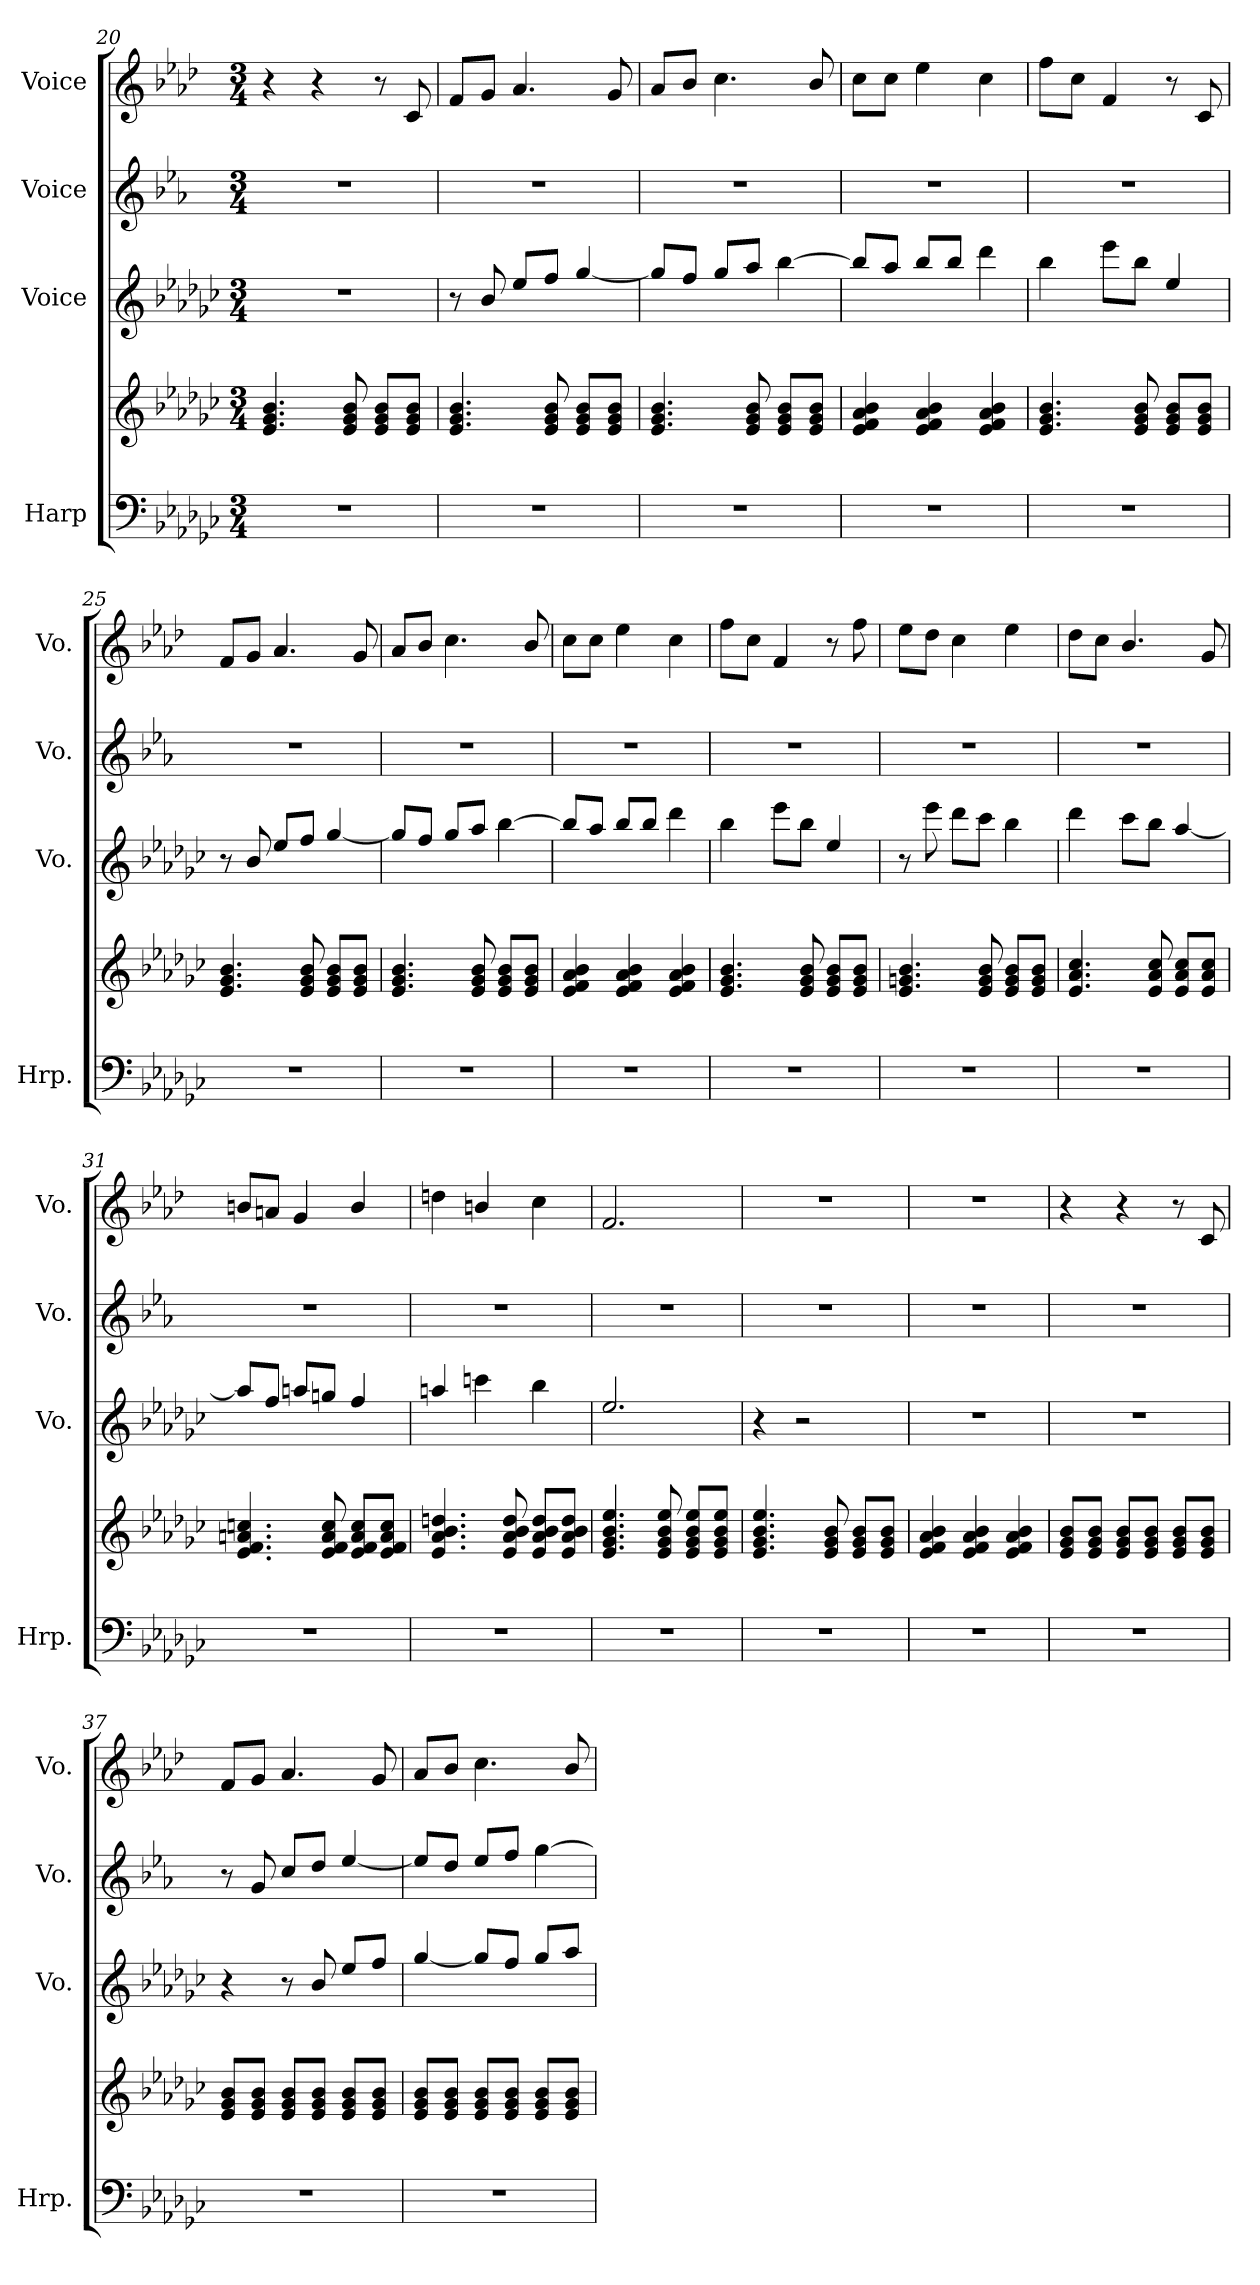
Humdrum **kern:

**kern	**kern	**kern	**kern	**kern
*part4	*part4	*part3	*part2	*part1
*staff5	*staff4	*staff3	*staff2	*staff1
*I"Harp	*	*I"Voice	*I"Voice	*I"Voice
*I'Hrp.	*	*I'Vo.	*I'Vo.	*I'Vo.
*clefF4	*clefG2	*clefG2	*clefG2	*clefG2
*	*	*ITrd8c14	*ITrd5c9	*ITrd1c2
*k[b-e-a-d-g-c-]	*k[b-e-a-d-g-c-]	*k[b-e-a-d-g-c-]	*k[b-e-a-d-g-c-]	*k[b-e-a-d-g-c-]
*M3/4	*M3/4	*M3/4	*M3/4	*M3/4
=20	=20	=20	=20	=20
2.r	4.e-/ 4.g-/ 4.b-/	2.r	2.r	4r
.	.	.	.	4r
.	8e-/ 8g-/ 8b-/	.	.	.
.	8e-/ 8g-/ 8b-/L	.	.	8r
.	8e-/ 8g-/ 8b-/J	.	.	8B-/
=21	=21	=21	=21	=21
2.r	4.e-/ 4.g-/ 4.b-/	8r	2.r	8e-/L
.	.	8B-/	.	8f/J
.	.	8e-/L	.	4.g-/
.	8e-/ 8g-/ 8b-/	8f/J	.	.
.	8e-/ 8g-/ 8b-/L	[4g-/	.	.
.	8e-/ 8g-/ 8b-/J	.	.	8f/
=22	=22	=22	=22	=22
2.r	4.e-/ 4.g-/ 4.b-/	8g-/L]	2.r	8g-/L
.	.	8f/J	.	8a-/J
.	.	8g-/L	.	4.b-\
.	8e-/ 8g-/ 8b-/	8a-/J	.	.
.	8e-/ 8g-/ 8b-/L	[4b-\	.	.
.	8e-/ 8g-/ 8b-/J	.	.	8a-/
!!LO:PB:g=z
=23	=23	=23	=23	=23
2.r	4e-/ 4f/ 4a-/ 4b-/	8b-/L]	2.r	8b-\L
.	.	8a-/J	.	8b-\J
.	4e-/ 4f/ 4a-/ 4b-/	8b-/L	.	4dd-\
.	.	8b-/J	.	.
.	4e-/ 4f/ 4a-/ 4b-/	4dd-\	.	4b-\
=24	=24	=24	=24	=24
2.r	4.e-/ 4.g-/ 4.b-/	4b-\	2.r	8ee-\L
.	.	.	.	8b-\J
.	.	8ee-\L	.	4e-/
.	8e-/ 8g-/ 8b-/	8b-\J	.	.
.	8e-/ 8g-/ 8b-/L	4e-/	.	8r
.	8e-/ 8g-/ 8b-/J	.	.	8B-/
=25	=25	=25	=25	=25
2.r	4.e-/ 4.g-/ 4.b-/	8r	2.r	8e-/L
.	.	8B-/	.	8f/J
.	.	8e-/L	.	4.g-/
.	8e-/ 8g-/ 8b-/	8f/J	.	.
.	8e-/ 8g-/ 8b-/L	[4g-/	.	.
.	8e-/ 8g-/ 8b-/J	.	.	8f/
=26	=26	=26	=26	=26
2.r	4.e-/ 4.g-/ 4.b-/	8g-/L]	2.r	8g-/L
.	.	8f/J	.	8a-/J
.	.	8g-/L	.	4.b-\
.	8e-/ 8g-/ 8b-/	8a-/J	.	.
.	8e-/ 8g-/ 8b-/L	[4b-\	.	.
.	8e-/ 8g-/ 8b-/J	.	.	8a-/
=27	=27	=27	=27	=27
2.r	4e-/ 4f/ 4a-/ 4b-/	8b-/L]	2.r	8b-\L
.	.	8a-/J	.	8b-\J
.	4e-/ 4f/ 4a-/ 4b-/	8b-/L	.	4dd-\
.	.	8b-/J	.	.
.	4e-/ 4f/ 4a-/ 4b-/	4dd-\	.	4b-\
!!LO:LB:g=z
=28	=28	=28	=28	=28
2.r	4.e-/ 4.g-/ 4.b-/	4b-\	2.r	8ee-\L
.	.	.	.	8b-\J
.	.	8ee-\L	.	4e-/
.	8e-/ 8g-/ 8b-/	8b-\J	.	.
.	8e-/ 8g-/ 8b-/L	4e-/	.	8r
.	8e-/ 8g-/ 8b-/J	.	.	8ee-\
=29	=29	=29	=29	=29
2.r	4.e-/ 4.gn/ 4.b-/	8r	2.r	8dd-\L
.	.	8ee-\	.	8cc-\J
.	.	8dd-\L	.	4b-\
.	8e-/ 8g/ 8b-/	8cc-\J	.	.
.	8e-/ 8g/ 8b-/L	4b-\	.	4dd-\
.	8e-/ 8g/ 8b-/J	.	.	.
=30	=30	=30	=30	=30
2.r	4.e-/ 4.a-/ 4.cc-/	4dd-\	2.r	8cc-\L
.	.	.	.	8b-\J
.	.	8cc-\L	.	4.a-/
.	8e-/ 8a-/ 8cc-/	8b-\J	.	.
.	8e-/ 8a-/ 8cc-/L	[4a-/	.	.
.	8e-/ 8a-/ 8cc-/J	.	.	8f/
=31	=31	=31	=31	=31
2.r	4.e-/ 4.f/ 4.an/ 4.ccn/	8a-/L]	2.r	8an/L
.	.	8f/J	.	8gn/J
.	.	8an/L	.	4f/
.	8e-/ 8f/ 8a/ 8cc/	8gn/J	.	.
.	8e-/ 8f/ 8a/ 8cc/L	4f/	.	4a/
.	8e-/ 8f/ 8a/ 8cc/J	.	.	.
!!LO:PB:g=z
=32	=32	=32	=32	=32
2.r	4.e-/ 4.a-/ 4.b-/ 4.ddn/	4an/	2.r	4ccn\
.	.	4ccn\	.	4an/
.	8e-/ 8a-/ 8b-/ 8dd/	.	.	.
.	8e-/ 8a-/ 8b-/ 8dd/L	4b-\	.	4b-\
.	8e-/ 8a-/ 8b-/ 8dd/J	.	.	.
=33	=33	=33	=33	=33
2.r	4.e-/ 4.g-/ 4.b-/ 4.ee-/	2.e-/	2.r	2.e-/
.	8e-/ 8g-/ 8b-/ 8ee-/	.	.	.
.	8e-/ 8g-/ 8b-/ 8ee-/L	.	.	.
.	8e-/ 8g-/ 8b-/ 8ee-/J	.	.	.
=34	=34	=34	=34	=34
2.r	4.e-/ 4.g-/ 4.b-/ 4.ee-/	4r	2.r	2.r
.	.	2r	.	.
.	8e-/ 8g-/ 8b-/	.	.	.
.	8e-/ 8g-/ 8b-/L	.	.	.
.	8e-/ 8g-/ 8b-/J	.	.	.
=35	=35	=35	=35	=35
2.r	4e-/ 4f/ 4a-/ 4b-/	2.r	2.r	2.r
.	4e-/ 4f/ 4a-/ 4b-/	.	.	.
.	4e-/ 4f/ 4a-/ 4b-/	.	.	.
=36	=36	=36	=36	=36
2.r	8e-/ 8g-/ 8b-/L	2.r	2.r	4r
.	8e-/ 8g-/ 8b-/J	.	.	.
.	8e-/ 8g-/ 8b-/L	.	.	4r
.	8e-/ 8g-/ 8b-/J	.	.	.
.	8e-/ 8g-/ 8b-/L	.	.	8r
.	8e-/ 8g-/ 8b-/J	.	.	8B-/
!!LO:LB:g=z
=37	=37	=37	=37	=37
2.r	8e-/ 8g-/ 8b-/L	4r	8r	8e-/L
.	8e-/ 8g-/ 8b-/J	.	8B-/	8f/J
.	8e-/ 8g-/ 8b-/L	8r	8e-/L	4.g-/
.	8e-/ 8g-/ 8b-/J	8B-/	8f/J	.
.	8e-/ 8g-/ 8b-/L	8e-/L	[4g-/	.
.	8e-/ 8g-/ 8b-/J	8f/J	.	8f/
=38	=38	=38	=38	=38
2.r	8e-/ 8g-/ 8b-/L	[4g-/	8g-/L]	8g-/L
.	8e-/ 8g-/ 8b-/J	.	8f/J	8a-/J
.	8e-/ 8g-/ 8b-/L	8g-/L]	8g-/L	4.b-\
.	8e-/ 8g-/ 8b-/J	8f/J	8a-/J	.
.	8e-/ 8g-/ 8b-/L	8g-/L	[4b-\	.
.	8e-/ 8g-/ 8b-/J	8a-/J	.	8a-/
=	=	=	=	=
*-	*-	*-	*-	*-
